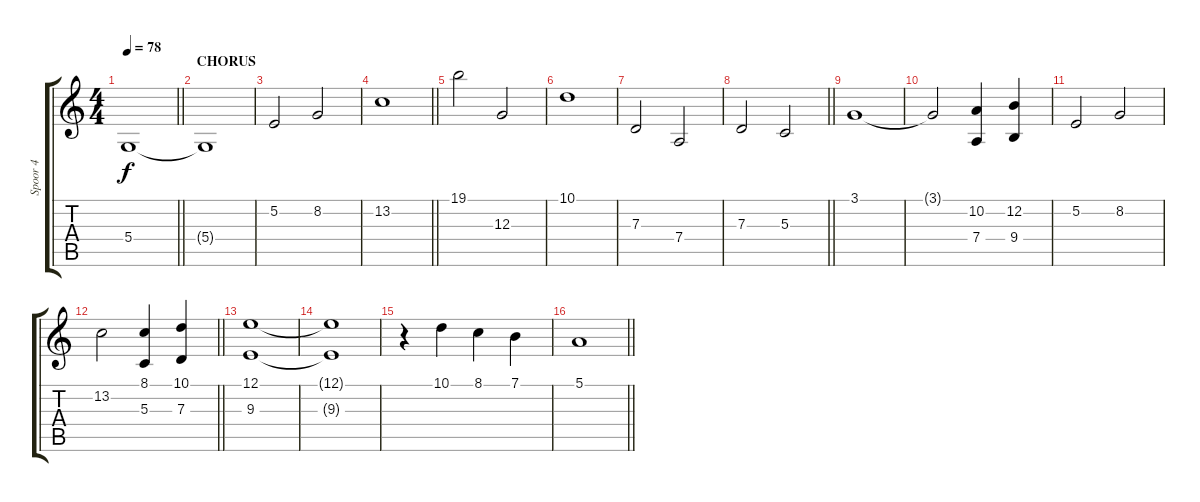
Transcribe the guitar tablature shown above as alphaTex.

\track ("Spoor 4" "Spoor 4") {instrument stringensemble1}
\staff {score tabs}
\tuning (E4 B3 G3 D3 A2 E2) {hide}
\ts (4 4)
\tempo 78
\clef g2
\barLineRight lightlight
\ks c
5.4.1{dy f} |
\section ("" "CHORUS")
5.4{t}.1 |
5.2.2 8.2.2 |
\barLineRight lightlight
13.2.1 |
19.1.2 12.3.2 |
10.1.1 |
7.3.2 7.4.2 |
\barLineRight lightlight
7.3.2 5.3.2 |
3.1.1 |
3.1{t}.2 (10.2 7.4).4 (12.2 9.4).4 |
5.2.2 8.2.2 |
\barLineRight lightlight
13.2.2 (8.1 5.3).4 (10.1 7.3).4 |
(12.1 9.3).1 |
(12.1{t} 9.3{t}).1 |
r.4 10.1.4 8.1.4 7.1.4 |
\barLineRight lightlight
5.1.1
